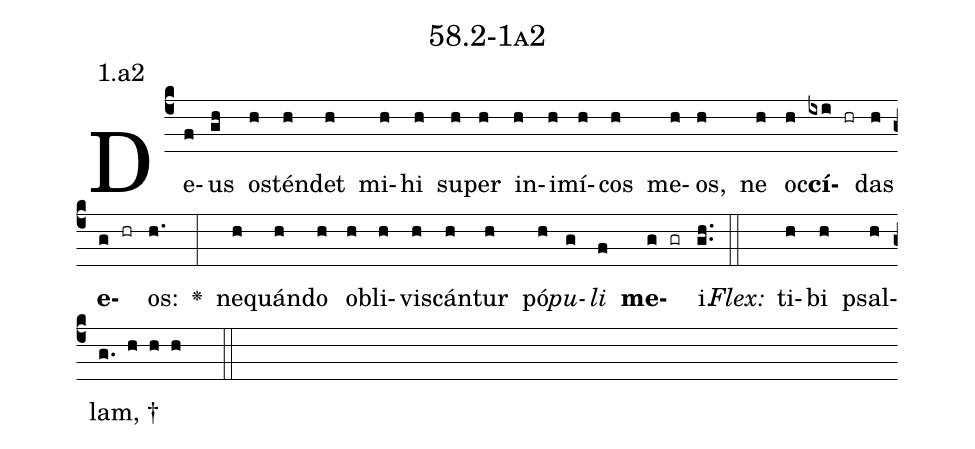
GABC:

name: 58.2-1a2;
annotation: 1.a2;
%%
(c4)De(f)us(gh) os(h)tén(h)det(h) mi(h)hi(h) su(h)per(h) in(h)i(h)mí(h)cos(h) me(h)os,(h) ne(h) oc(h)<b>cí</b>(ixi hr)das(h) <b>e</b>(g hr)os:(h.) <v>\greheightstar</v>(:) ne(h)quán(h)do(h) ob(h)li(h)vis(h)cán(h)tur(h) pó(h)<i>pu</i>(g)<i>li</i>(f) <b>me</b>(g gr)i.(gh..) (::)
<i>Flex:</i>()  ti(h)bi(h) psal(h)lam, †(g. h h h  ::)

%E(h) u(h) o(g) u(f) a(g) e.(gh..) (::)
